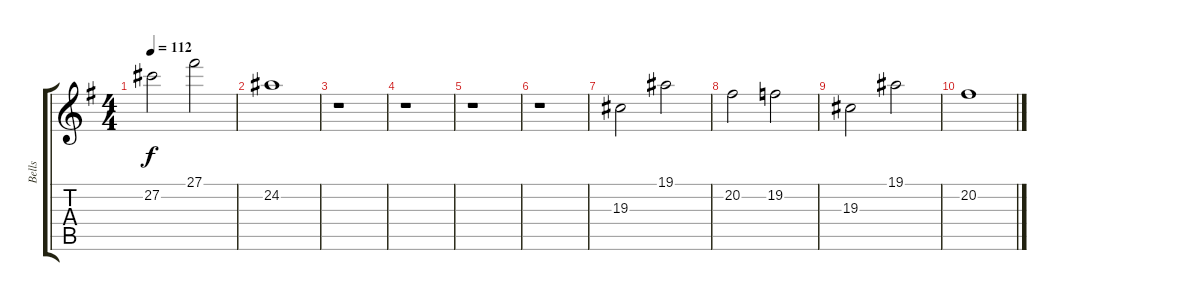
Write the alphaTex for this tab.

\track ("Bells" "Bells") {instrument glockenspiel}
\staff {score tabs}
\tuning (Eb4 Bb3 Gb3 Db3 Ab2 Eb2) {hide}
\ts (4 4)
\tempo 112
\clef g2
\ks g
27.2.2{dy f} 27.1.2 |
24.2.1 |
r.1 |
r.1 |
r.1 |
r.1 |
19.3.2 19.1.2 |
20.2.2 19.2.2 |
19.3.2 19.1.2 |
20.2.1
